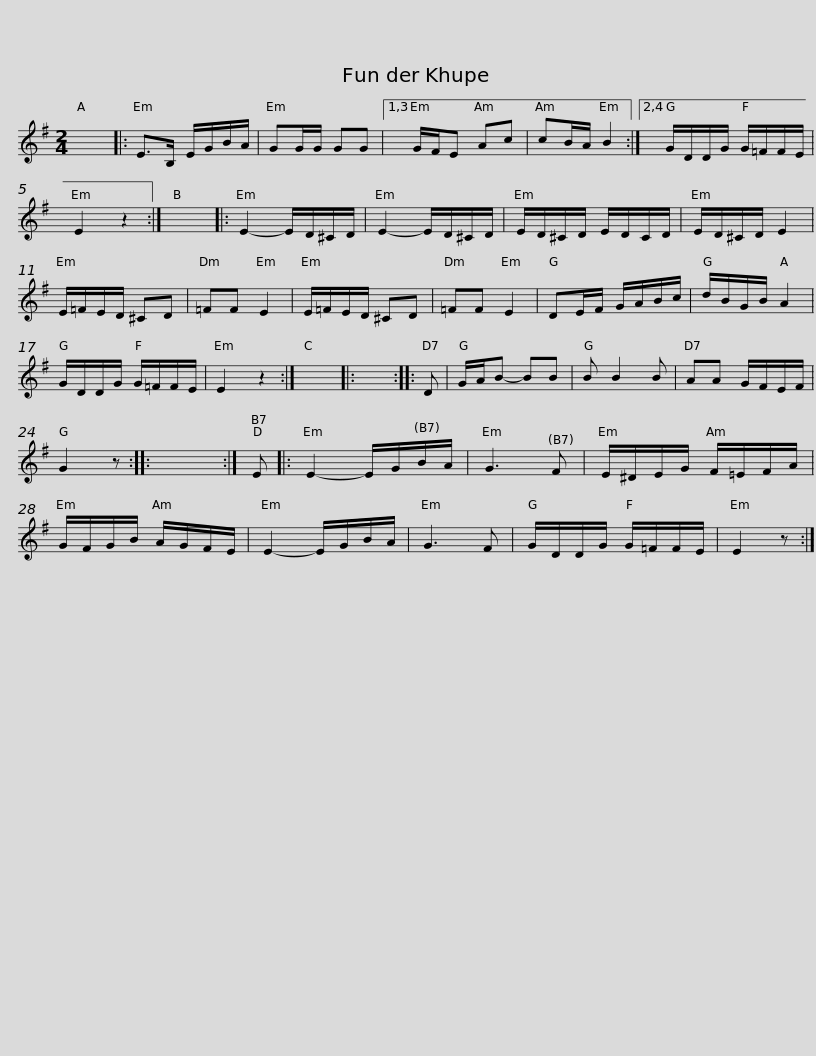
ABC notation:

X:1
L:1/8
M:2/4
I:linebreak $
K:Emin
V:1 treble
V:1
 x4 |: E>B, E/G/B/A/ | GG/G/ GG |1,3 G/F/E Ac | cB/A/ B2 :|2,4 %5
 G/D/D/G/ G/=F/F/E/ | E2 z2 :| x4 |: E2- E/D/^C/D/ |$ E2- E/D/^C/D/ | %10
 E/D/^C/D/ E/D/C/D/ | E/D/^C/D/ E2 | E/=F/E/D/ ^CD | =FF E2 | E/=F/E/D/ ^CD | %15
 =FF E2 |$ DE/F/ G/A/B/c/ | d/B/G/B/ A2 | G/D/D/G/ G/=F/F/E/ | E2 z2 :| %20
 x4 |: x4 :: D | G/A/B- BB | B B2 B | %25
 AA G/F/E/F/ |$ G2 z :: x4 :| E |: E2- E/G/B/A/ | %30
 G3 F | E/^D/E/G/ F/=E/F/A/ | G/F/G/B/ A/G/F/E/ | E2- E/G/B/A/ | G3 F |$ %35
 G/D/D/G/ G/=F/F/E/ | E2 z :| %37
